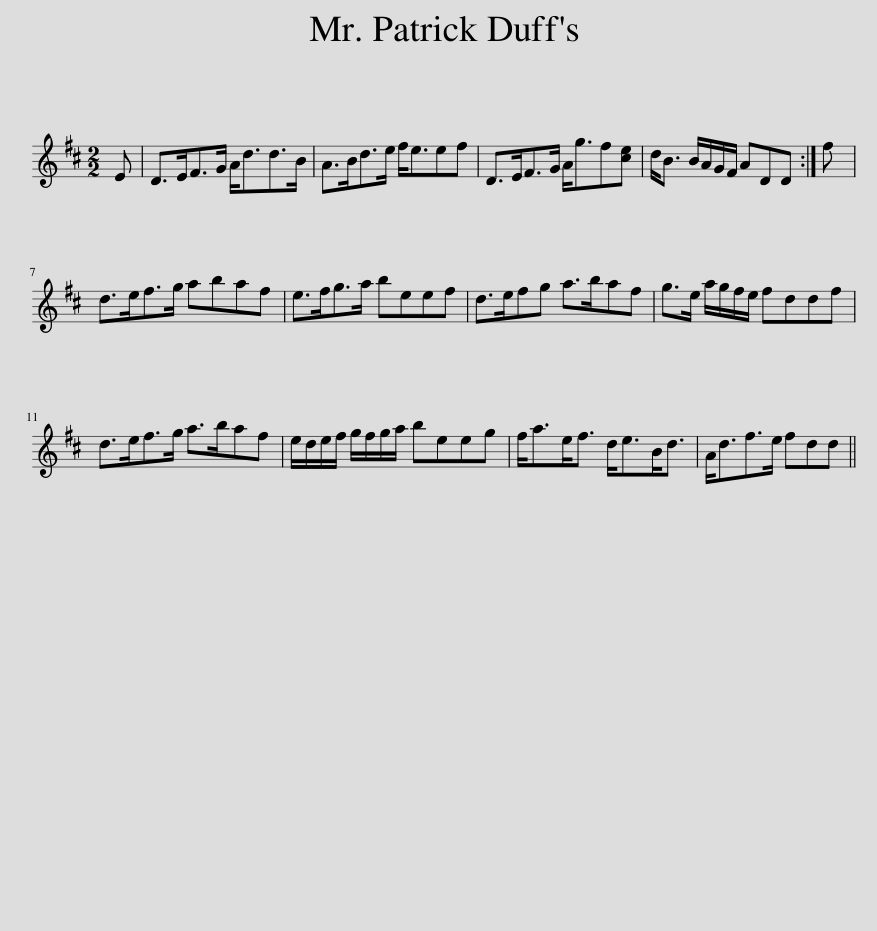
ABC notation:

X:1
L:1/8
M:2/2
I:linebreak $
K:D
V:1 treble
V:1
 E | D>EF>G A<dd>B | A>Bd>e f<eef | D>EF>G A<gf[ce] | d<B B/A/G/F/ ADD :| %5
 f |$ d>ef>g abaf | e>fg>a beef | d>efg a>baf | g>e a/g/f/e/ fddf |$ %10
 d>ef>g a>baf | e/d/e/f/ g/f/g/a/ beeg | f<ae<f d<eB<d | A<df>e fdd || %14
